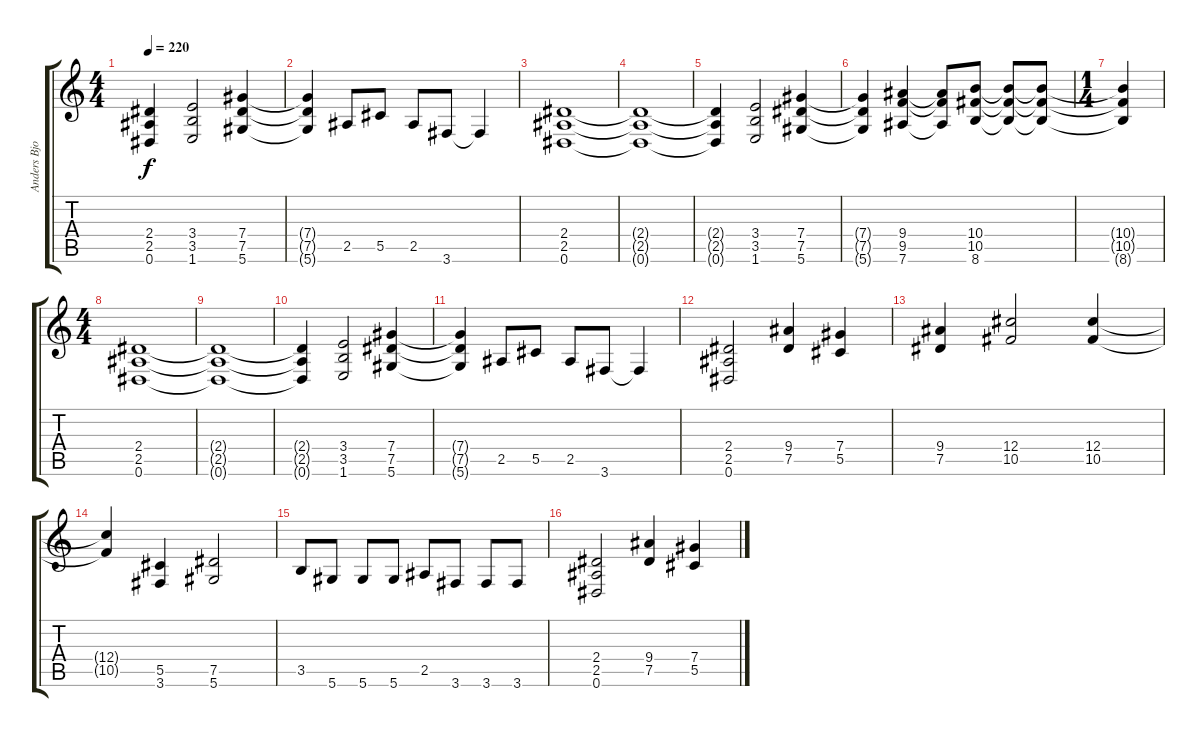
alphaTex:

\track ("Anders Bjorler" "Anders Bjo") {instrument distortionguitar}
\staff {score tabs}
\tuning (Eb4 Bb3 Gb3 Db3 Ab2 Eb2) {hide}
\ts (4 4)
\tempo 220
\clef g2
\ks c
(2.4{t} 2.5{t} 0.6{t}).4{dy f} (3.4 3.5 1.6).2 (7.4 7.5 5.6).4 |
(7.4{t} 7.5{t} 5.6{t}).4 2.5.8 5.5.8 2.5.8 3.6.8 3.6{t}.4 |
(2.4 2.5 0.6).1 |
(2.4{t} 2.5{t} 0.6{t}).1 |
(2.4{t} 2.5{t} 0.6{t}).4 (3.4 3.5 1.6).2 (7.4 7.5 5.6).4 |
(7.4{t} 7.5{t} 5.6{t}).4 (9.4 9.5 7.6).4 (9.4{t} 9.5{t} 7.6{t}).8 (10.4 10.5 8.6).8 (10.4{t} 10.5{t} 8.6{t}).8 (10.4{t} 10.5{t} 8.6{t}).8 |
\ts (1 4)
(10.4{t} 10.5{t} 8.6{t}).4 |
\ts (4 4)
(2.4 2.5 0.6).1 |
(2.4{t} 2.5{t} 0.6{t}).1 |
(2.4{t} 2.5{t} 0.6{t}).4 (3.4 3.5 1.6).2 (7.4 7.5 5.6).4 |
(7.4{t} 7.5{t} 5.6{t}).4 2.5.8 5.5.8 2.5.8 3.6.8 3.6{t}.4 |
(2.4 2.5 0.6).2 (9.4 7.5).4 (7.4 5.5).4 |
(9.4 7.5).4 (12.4 10.5).2 (12.4 10.5).4 |
(12.4{t} 10.5{t}).4 (5.5 3.6).4 (7.5 5.6).2 |
3.5.8 5.6.8 5.6.8 5.6.8 2.5.8 3.6.8 3.6.8 3.6.8 |
(2.4 2.5 0.6).2 (9.4 7.5).4 (7.4 5.5).4
